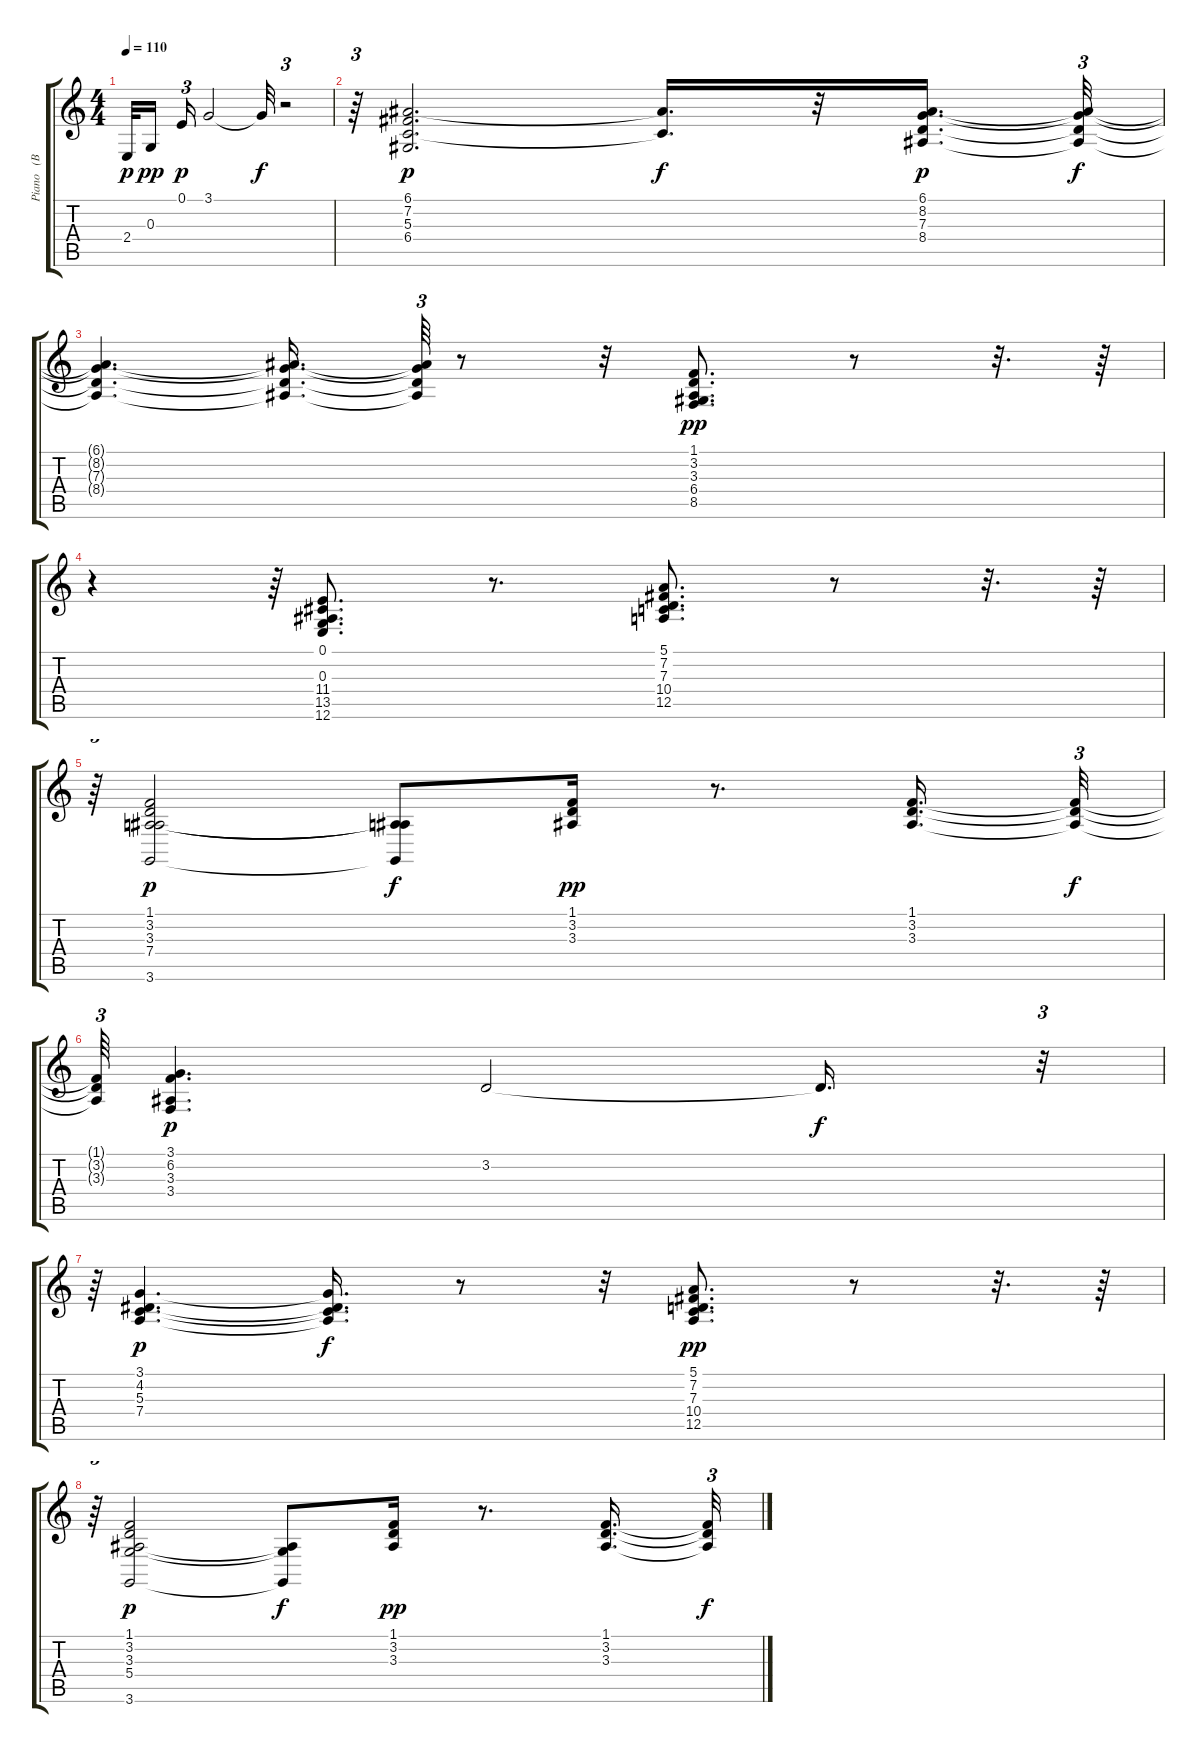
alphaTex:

\track ("Piano   (BB)" "Piano   (B") {instrument electricgrandpiano}
\staff {score tabs}
\tuning (E4 B3 G3 D3 A2 E2) {hide}
\ts (4 4)
\tempo 110
\clef g2
\ks c
2.4.32{dy p} 0.3.16{dy pp beam splitsecondary} 0.1.16{tu (3 2) dy p} 3.1.2 3.1{t}.32{dy f} r.2{tu (3 2)} |
r.64{tu (3 2)} (6.1 7.2 5.3 6.4).2{d dy p} (6.1{t} 5.3{t}).16{d dy f} r.32 (6.1 8.2 7.3 8.4).16{d dy p} (6.1{t} 8.2{t} 7.3{t} 8.4{t}).32{tu (3 2) dy f} |
(6.1{t} 8.2{t} 7.3{t} 8.4{t}).4{d} (6.1{t} 8.2{t} 7.3{t} 8.4{t}).16{d} (6.1{t} 8.2{t} 7.3{t} 8.4{t}).64{tu (3 2)} r.8 r.32 (1.1 3.2 3.3 6.4 8.5).8{d dy pp} r.8 r.32{d} r.64 |
r.4 r.64{tu (3 2)} (0.1 0.3 11.4 13.5 12.6).8{d} r.8{d} (5.1 7.2 7.3 10.4 12.5).8{d} r.8 r.32{d} r.64 |
r.64{tu (3 2)} (1.1 3.2 3.3 7.4 3.6).2{dy p} (3.3{t} 7.4{t} 3.6{t}).8{dy f} (1.1 3.2 3.3).16{dy pp} r.8{d} (1.1 3.2 3.3).16{d} (1.1{t} 3.2{t} 3.3{t}).32{tu (3 2) dy f} |
(1.1{t} 3.2{t} 3.3{t}).64{tu (3 2)} (3.1 6.2 3.3 3.4).4{d dy p} 3.2.2 3.2{t}.16{d dy f} r.32{tu (3 2)} |
r.64{tu (3 2)} (3.1 4.2 5.3 7.4).4{d dy p} (3.1{t} 4.2{t} 5.3{t} 7.4{t}).16{d dy f} r.8 r.32 (5.1 7.2 7.3 10.4 12.5).8{d dy pp} r.8 r.32{d} r.64 |
r.64{tu (3 2)} (1.1 3.2 3.3 5.4 3.6).2{dy p} (3.3{t} 5.4{t} 3.6{t}).8{dy f} (1.1 3.2 3.3).16{dy pp} r.8{d} (1.1 3.2 3.3).16{d} (1.1{t} 3.2{t} 3.3{t}).32{tu (3 2) dy f}
